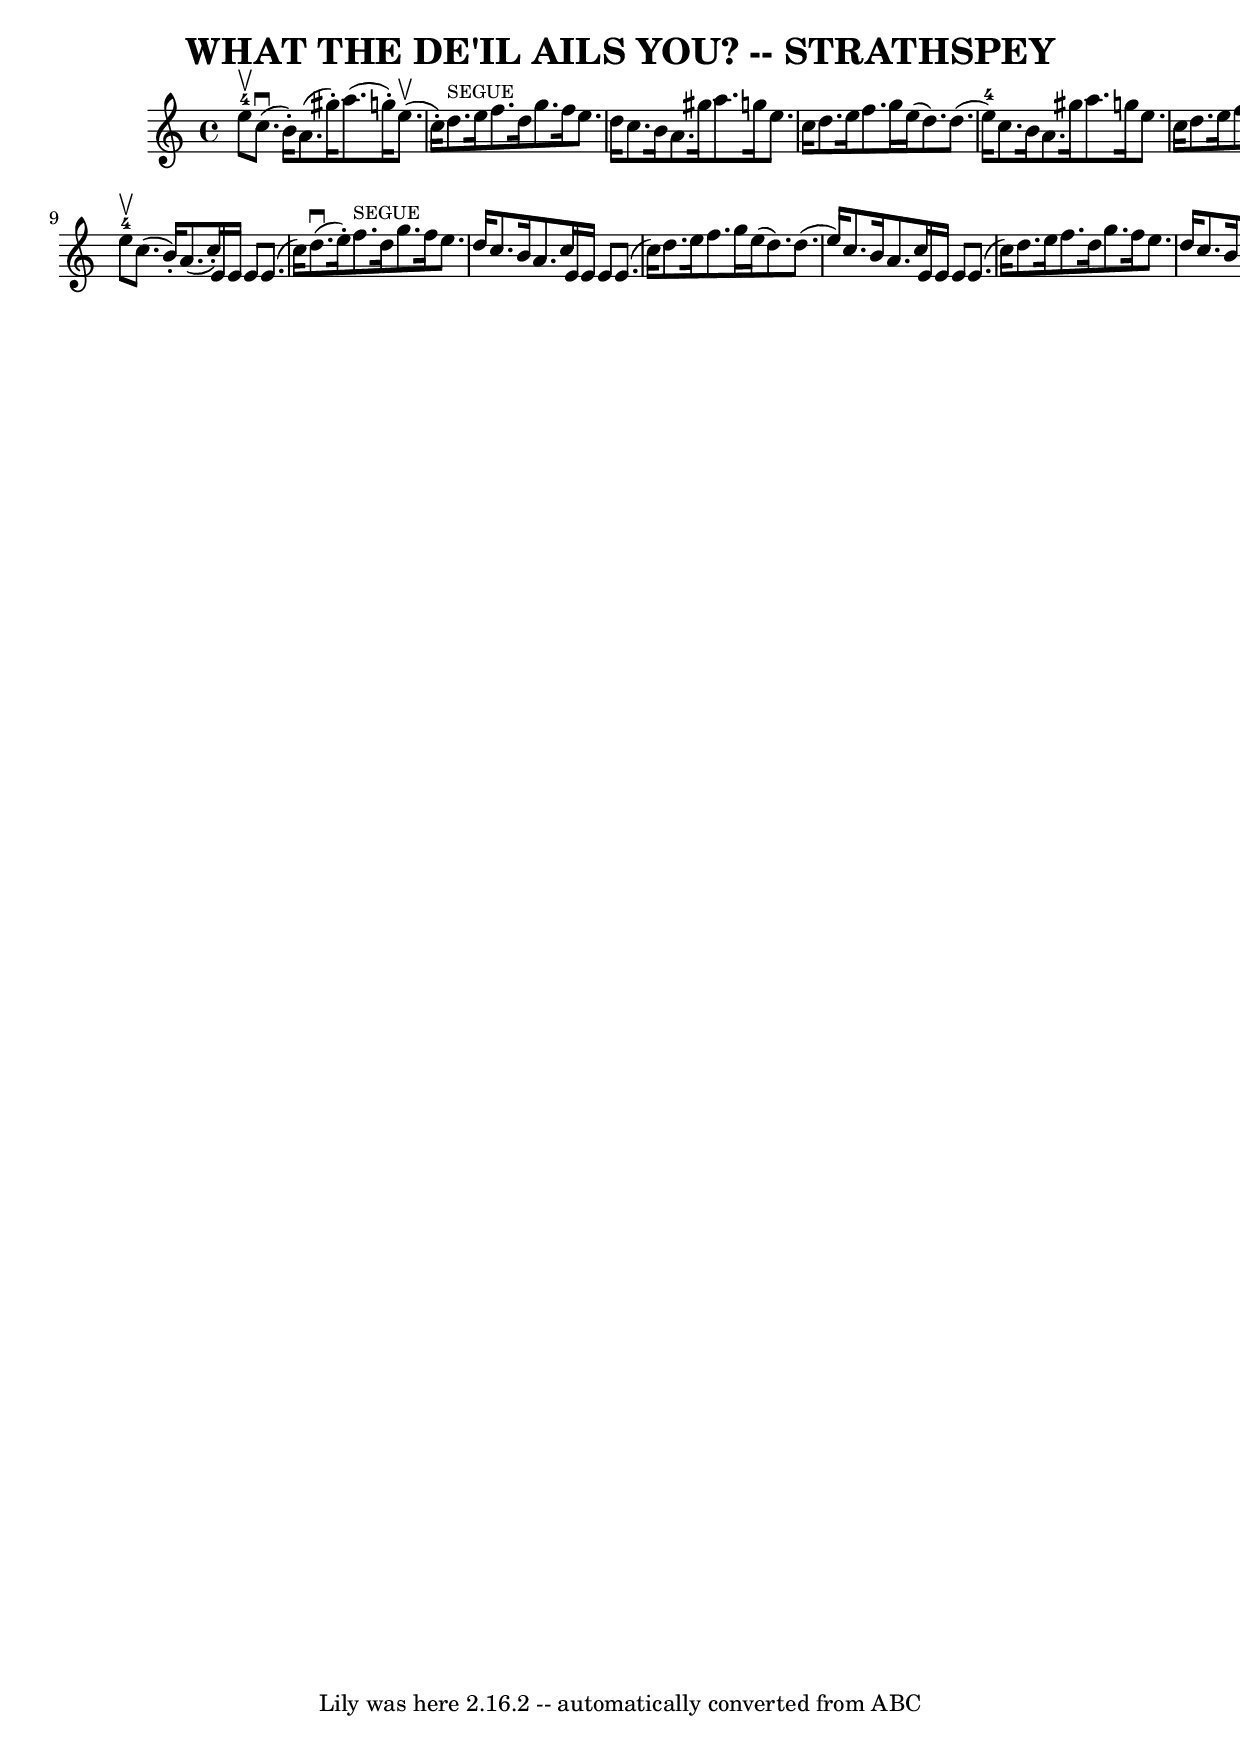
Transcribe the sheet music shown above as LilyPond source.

\version "2.7.40"
\include "Mammoth.ily"
\header {
	%% book = "Ryan's Mammoth Collection of Fiddle Tunes"
	composer = ""
	crossRefNumber = "1"
	footnotes = ""
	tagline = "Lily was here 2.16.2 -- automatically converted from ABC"
	title = "WHAT THE DE'IL AILS YOU? -- STRATHSPEY"
}
voicedefault =  {
\set Score.defaultBarType = "empty"

 \override Staff.TimeSignature #'style = #'C
 \time 4/4 \key a \minor e''8-4^\upbow   |
 c''8. (^\downbow 
 b'16 -.) a'8. (gis''16 -.) a''8. (g''!16 -.) e''8. 
(^\upbow c''16 -.)   |
 d''8.^\segue e''16 f''8. d''16  
 g''8. f''16 e''8. d''16    |
 c''8. b'16 a'8.    
gis''16 a''8. g''!16 e''8. c''16    |
 d''8. e''16    
f''8. g''16 e''16 (d''8.) d''8. (e''16-4)   |
     
c''8. b'16 a'8. gis''16 a''8. g''!16 e''8. c''16    
|
 d''8. e''16 f''8. d''16 g''8. f''16 e''8. d''16 
   |
 c''8. b'16 a'8. gis''16 a''8. g''!16 e''8.    
c''16    |
 d''8. e''16 f''8. g''16 e''16 (c''8.)   
c''8    \bar "|." e''8-4^\upbow   |
 c''8. (b'16 -.)   
a'8. (c''16 -.) e'16 e'16 e'8 e'8. (c''16)   |
     
d''8. (^\downbow e''16 -.) f''8.^\segue d''16 g''8. f''16    
e''8. d''16    |
 c''8. b'16 a'8. c''16 e'16 e'16   
 e'8 e'8. (c''16)   |
 d''8. e''16 f''8. g''16    
e''16 (d''8.) d''8. (e''16)   |
 c''8. b'16 a'8.  
 c''16 e'16 e'16 e'8 e'8. (c''16)   |
 d''8.    
e''16 f''8. d''16 g''8. f''16 e''8. d''16    |
     
c''8. b'16 a'8. c''16 e'16 e'16 e'8 e'8. (c''16)   
|
 d''8. e''16 f''8. g''16 e''16 (c''8.) c''8    
\bar "|."   
}

\score{
    <<

	\context Staff="default"
	{
	    \voicedefault 
	}

    >>
	\layout {
	}
	\midi {}
}
